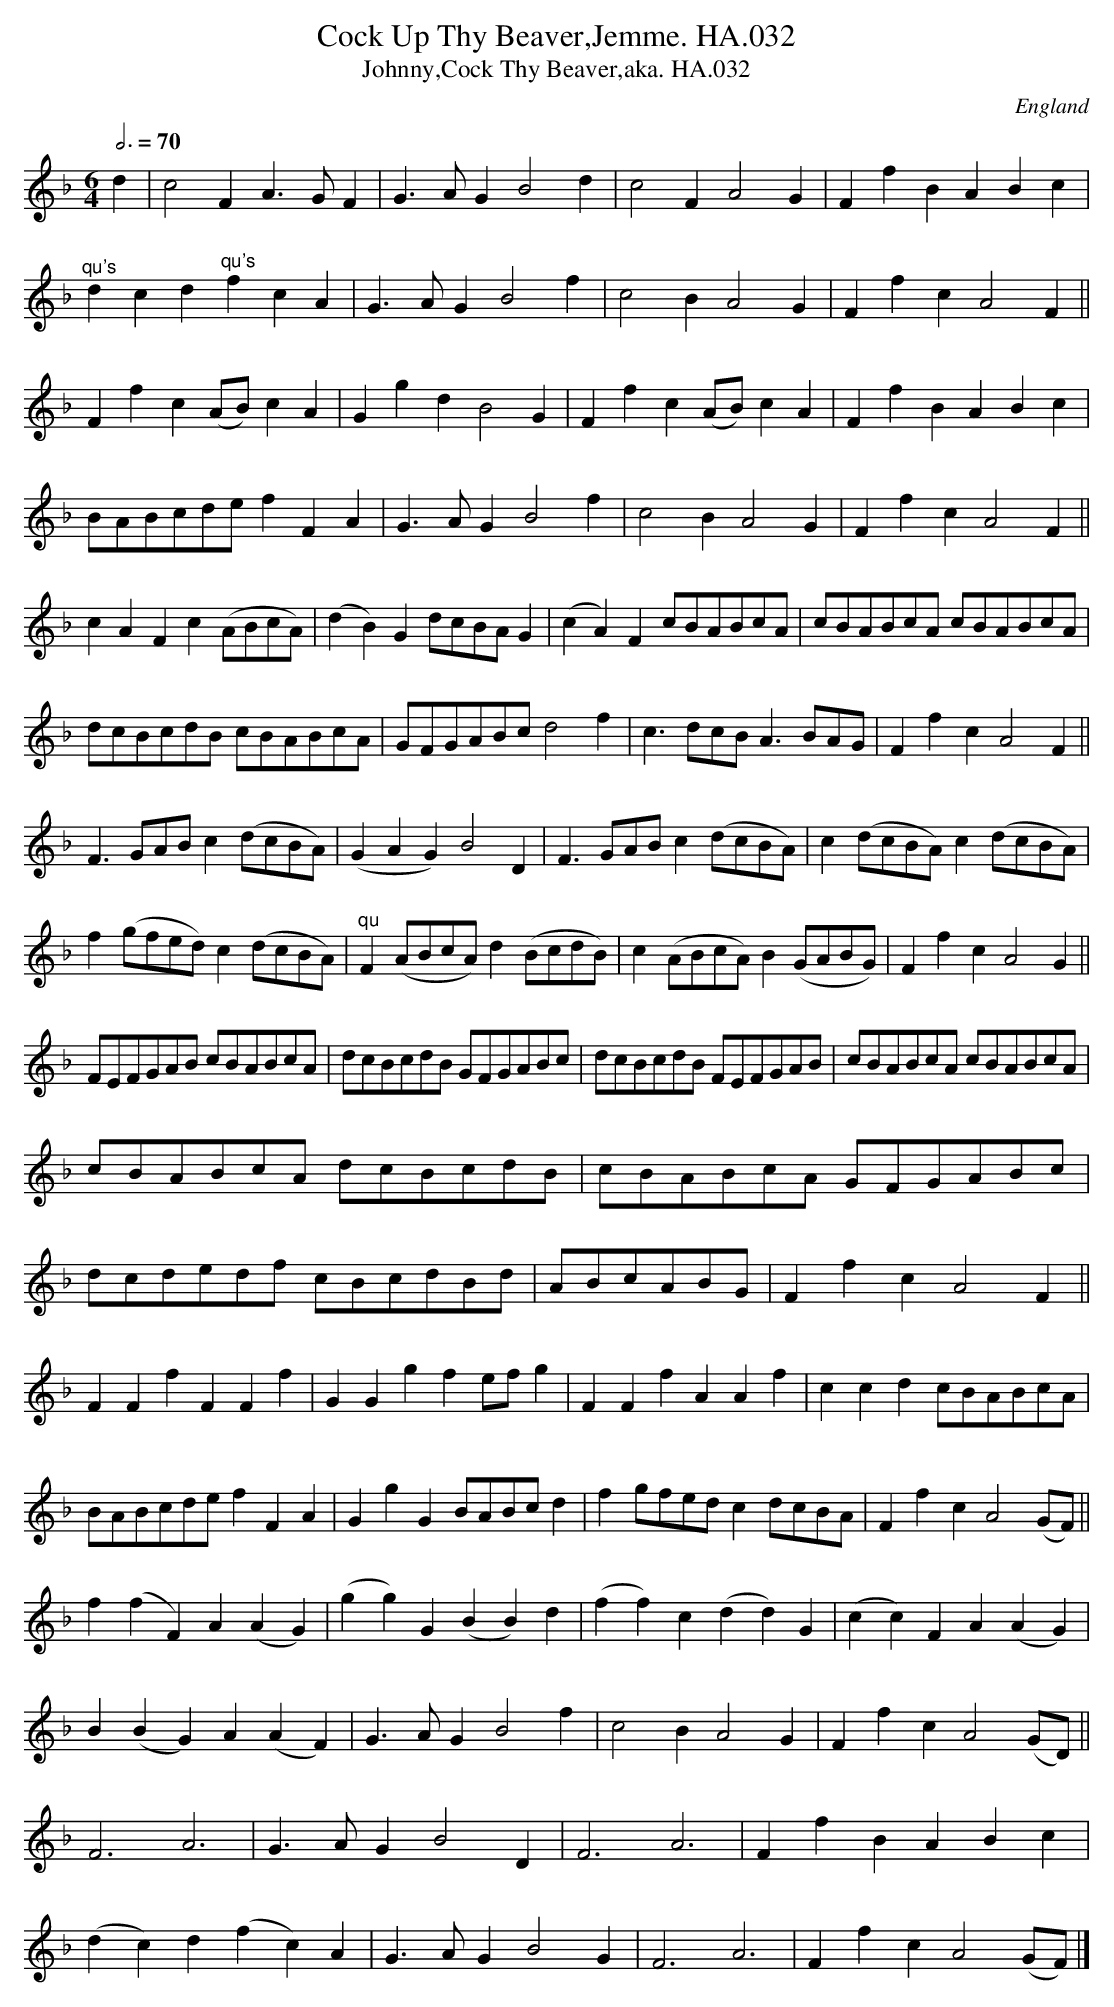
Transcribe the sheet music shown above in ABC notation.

X:1
T:Cock Up Thy Beaver,Jemme. HA.032
T:Johnny,Cock Thy Beaver,aka. HA.032
L:1/4
M:6/4
O:England
Q:3/4=70
K:F
d|c2FA>GF|G>AGB2d|c2FA2G|FfBABc|!
"^qu's"dcd"^qu's"fcA|G>AGB2f|c2BA2G|FfcA2F||!
Ffc(A/B/)cA|GgdB2G|Ffc(A/B/)cA|FfBABc|!
B/A/B/c/d/e/fFA|G>AGB2f|c2BA2G|FfcA2F||!
cA Fc (A/B/c/A/)|(dB) Gd/c/B/A/G|\
(cA) Fc/B/A/B/c/A/|c/B/A/B/c/A/ c/B/A/B/c/A/ |!
d/c/B/c/d/B/ c/B/A/B/c/A/|G/F/G/A/B/c/ d2f|\
c>dc/B/ A>BA/G/| Ffc A2F||!
F>GA/B/ c(d/c/B/A/)|(GAG) B2D|\
F>GA/B/ c(d/c/B/A/)|c (d/c/B/A/) c (d/c/B/A/) |!
f (g/f/e/d/) c (d/c/B/A/)|"^qu"F (A/B/c/A/) d (B/c/d/B/)|\
c (A/B/c/A/) B (G/A/B/G/)|Ffc A2 G||!
F/E/F/G/A/B/ c/B/A/B/c/A/|d/c/B/c/d/B/ G/F/G/A/B/c/ |\
d/c/B/c/d/B/ F/E/F/G/A/B/| c/B/A/B/c/A/ c/B/A/B/c/A/ |!
c/B/A/B/c/A/ d/c/B/c/d/B/ |c/B/A/B/c/A/ G/F/G/A/B/c/ |!
d/c/d/e/d/f/ c/B/c/d/B/d/ |A/B/c/A/B/G/|FfcA2F||!
FFf FFf|GGgfe/f/g|FFf AAf|ccd c/B/A/B/c/A/|!
B/A/B/c/d/e/ fFA|GgG B/A/B/c/d|fg/f/e/d/ cd/c/B/A/ |\
Ffc A2(G/F/)||!
f(fF) A(AG)|(gg)G (BB)d|(ff)c (dd)G|(cc)F A(AG)|!
B(BG) A(AF)|G>AG B2f|c2B A2G|Ffc A2(G/D/)||!
F3A3|G>AG B2D|F3A3|FfB ABc|!
(dc)d (fc)A|G>AG B2G|F3A3|Ffc A2(G/F/)|]
